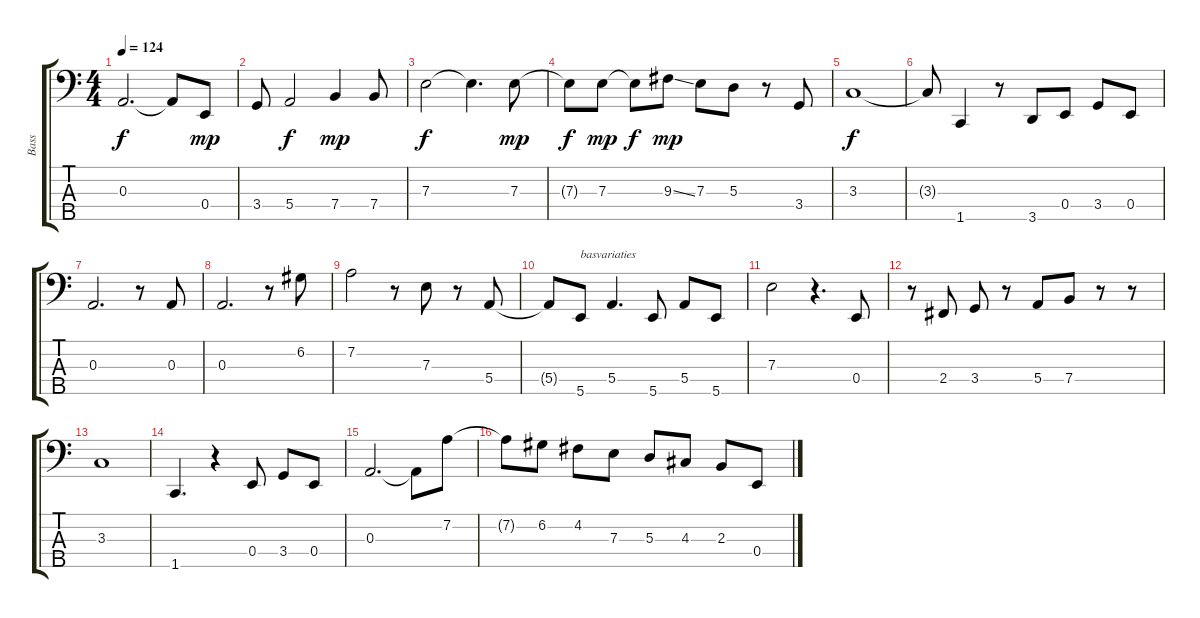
\track ("Bass" "Bass") {instrument electricbassfinger}
\staff {score tabs}
\tuning (G2 D2 A1 E1 B0) {hide}
\ts (4 4)
\tempo 124
\clef f4
\ks c
0.3.2{d dy f} 0.3{t}.8 0.4.8{dy mp} |
3.4.8 5.4.2{dy f} 7.4.4{dy mp} 7.4.8 |
7.3.2{dy f} 7.3{t}.4{d} 7.3.8{dy mp} |
7.3{t}.8{dy f} 7.3.8{dy mp} 7.3{t}.8{dy f} 9.3{ss}.8{dy mp} 7.3.8 5.3.8 r.8 3.4.8 |
3.3.1{dy f} |
3.3{t}.8 1.5.4 r.8 3.5.8 0.4.8 3.4.8 0.4.8 |
0.3.2{d} r.8 0.3.8 |
0.3.2{d} r.8 6.2.8 |
7.2.2 r.8 7.3.8 r.8 5.4.8 |
5.4{t}.8 5.5.8{txt "basvariaties"} 5.4.4{d} 5.5.8 5.4.8 5.5.8 |
7.3.2 r.4{d} 0.4.8 |
r.8 2.4.8 3.4.8 r.8 5.4.8 7.4.8 r.8 r.8 |
3.3.1 |
1.5.4{d} r.4 0.4.8 3.4.8 0.4.8 |
0.3.2{d} 0.3{t}.8 7.2.8 |
7.2{t}.8 6.2.8 4.2.8 7.3.8 5.3.8 4.3.8 2.3.8 0.4.8
